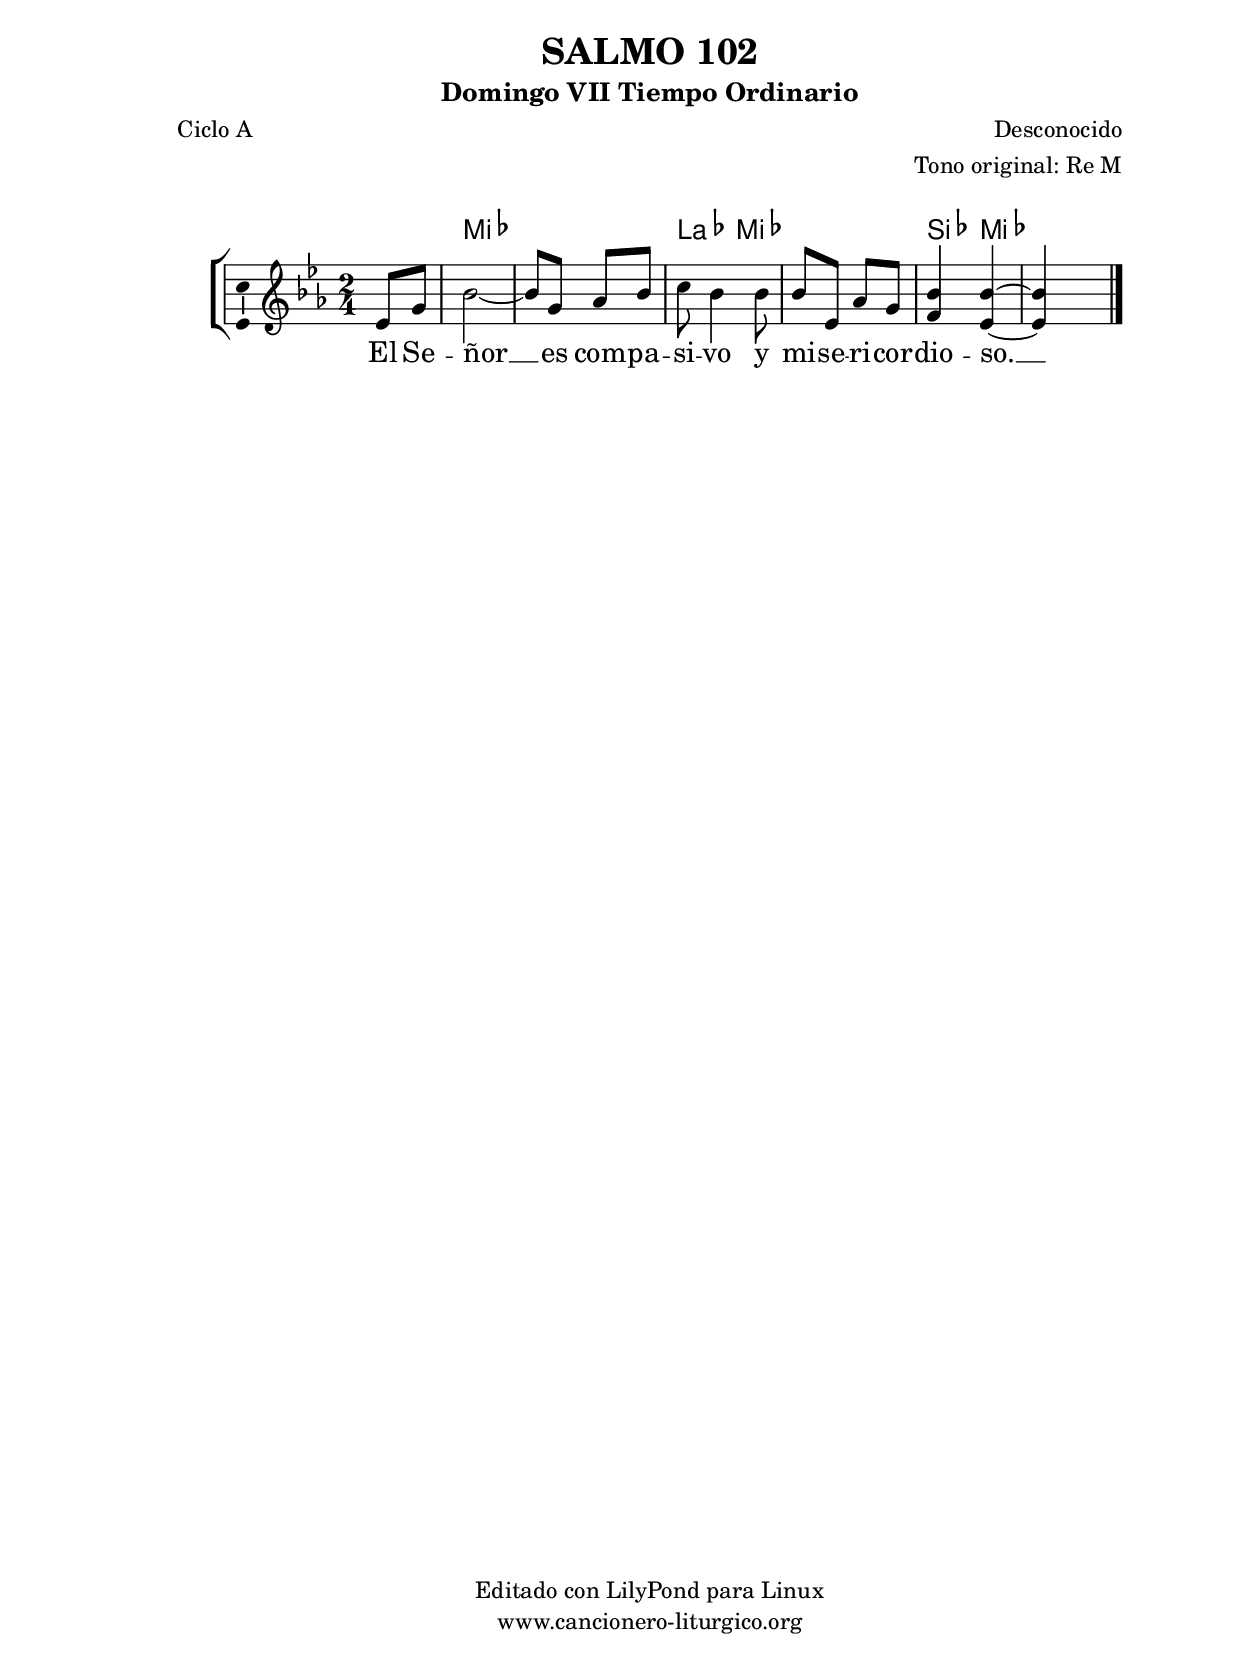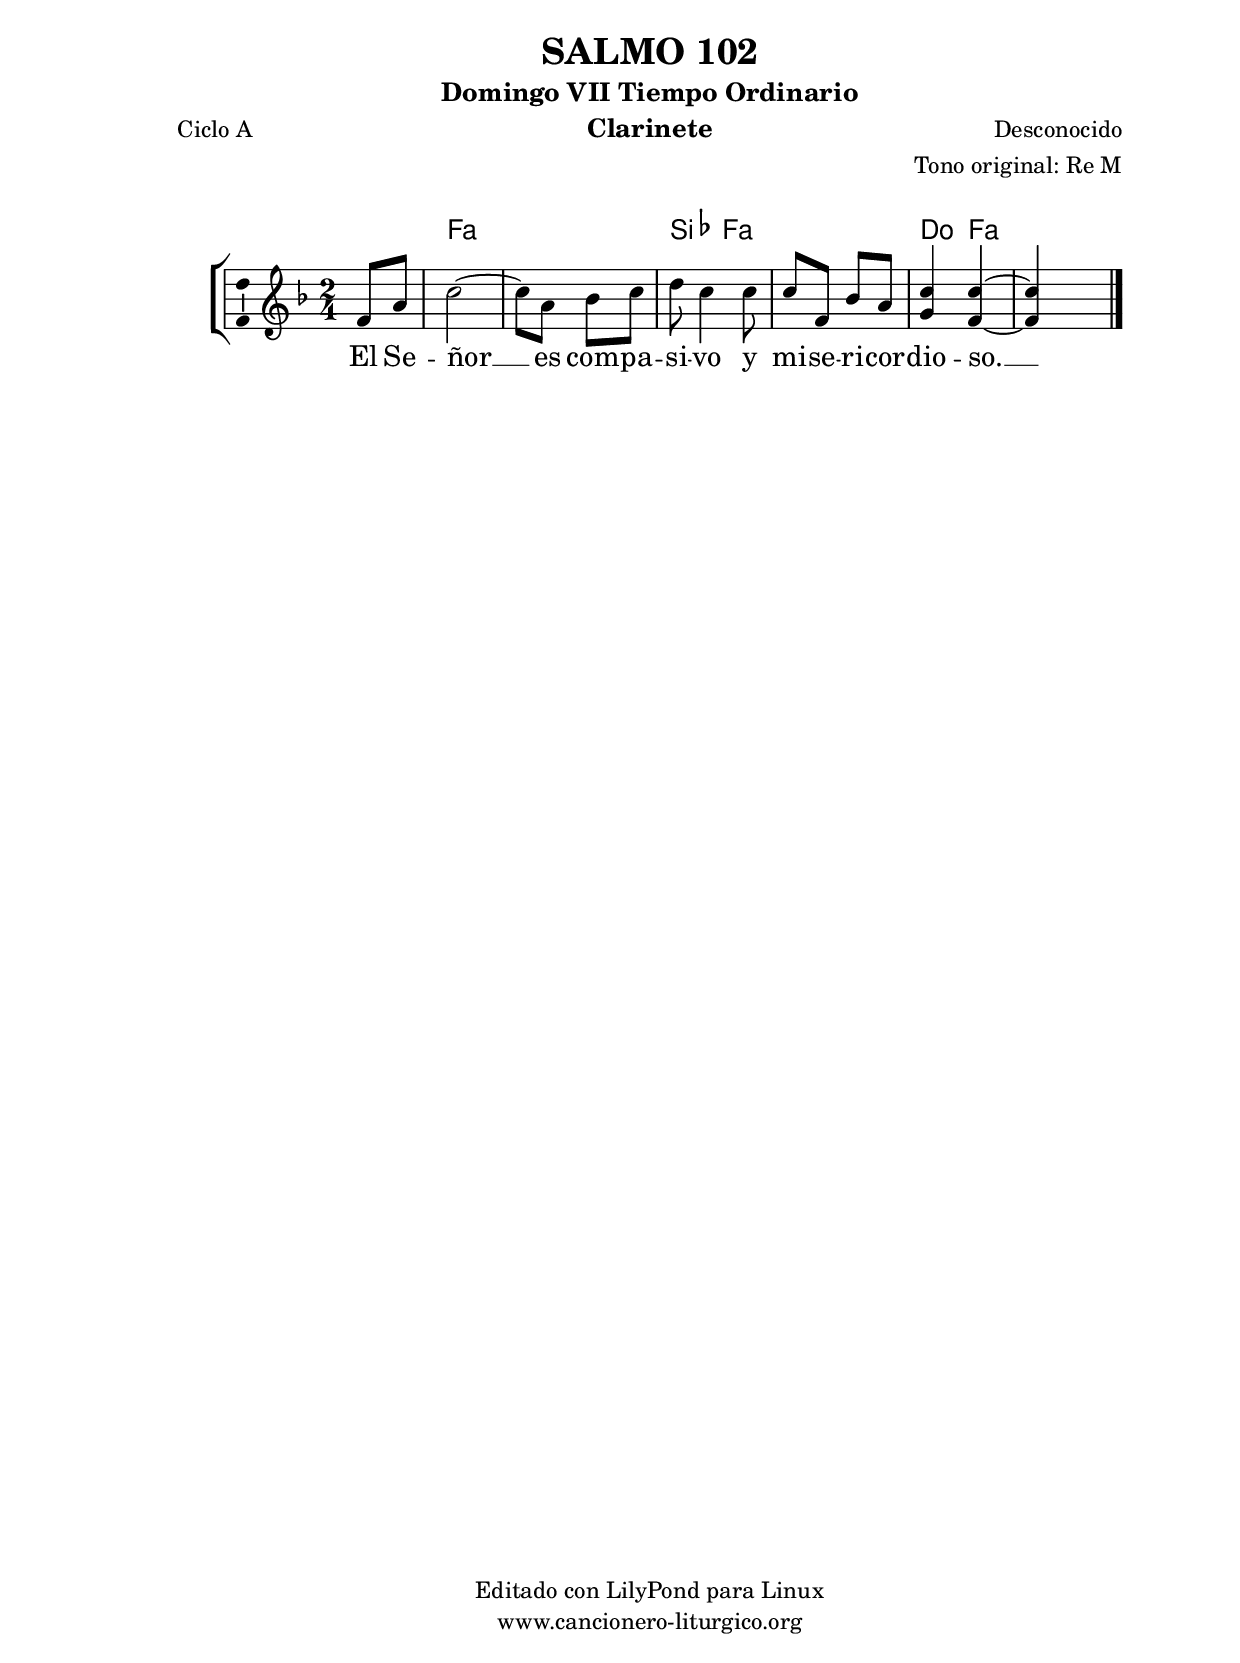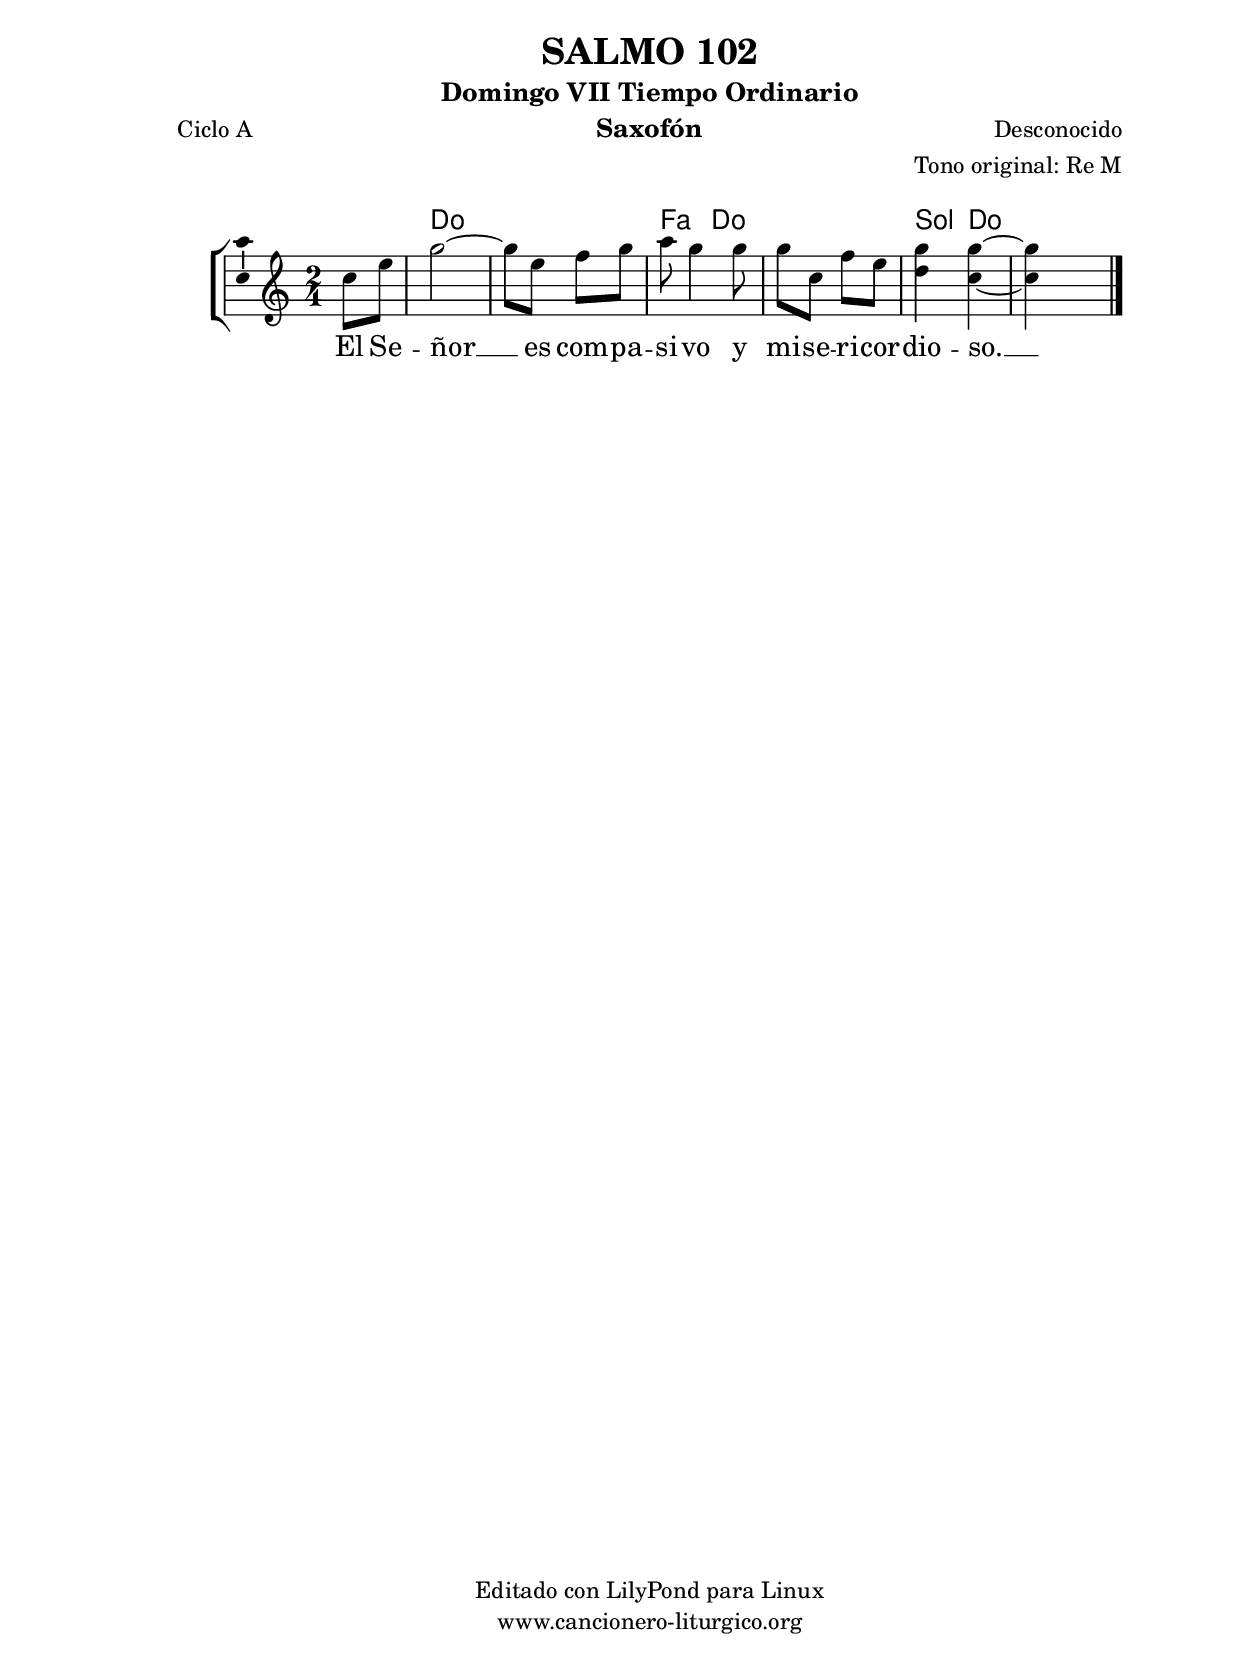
%
%para convertir .midi en .wav:
%timidity filename.midi -Ow -o finename.wav
%
%
%Para convertir de .wav a .mp3:
%lame -h -m j filename.wav
%
%
%para escuchar el midi:
%timidity nombrefichero.midi
%


%versión de lilypond para la que se ha escrito esta partitura:
\version "2.16.0"

	%Tamaño papel
	#(set-default-paper-size "a4")
	%Tamaño partitura
	#(set-global-staff-size 20)
	%No responde al pulsar sobre una nota
	#(ly:set-option 'point-and-click #f)

%parámetros del encabezamiento:
\header {
	title = "SALMO 102"
	subtitle = "Domingo VII Tiempo Ordinario"
	composer = "Desconocido"
	poet = "Ciclo A"
	meter = ""
	arranger = "Tono original: Re M"
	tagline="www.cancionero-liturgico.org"
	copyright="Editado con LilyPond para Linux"
	}

%parámetros asociados al papel:
\paper  {
	oddHeaderMarkup = \markup {\fill-line { \on-the-fly #not-first-page \fromproperty #'header:title \on-the-fly #not-first-page \fromproperty #'header:composer }}
	evenHeaderMarkup = \markup {\fill-line { \fromproperty #'header:composer \fromproperty #'header:title }}
	#(set-paper-size "a4")
	print-page-number = ##f
	first-page-number = 1
	print-first-page-number = ##f
%	head-separation = 3.0 \cm
	top-margin = 2.0 \cm
	bottom-margin = 0.5\cm
%%%	bottom-margin = -1.0\cm
	left-margin = 3.0 \cm
	line-width = 16.0 \cm 
	indent = 8\mm
	interscoreline = 2.\mm
	between-system-space = 15\mm
%	para que las partituras no llenen la hoja:
	ragged-bottom = ##t
%	idem para la última hoja:
	ragged-last-bottom = ##f
%	para que las partituras llenen el ancho del papel:
	ragged-last = ##f
	after-title-space = 2.5 \cm
%page-count=1
%system-count=8

	%Flexible Vertical Spacing
%	markup-markup-spacing =
%	#'((basic-distance . 15) (minimum-distance . 15) (padding . 3))
	markup-system-spacing =
	#'((basic-distance . 15) (minimum-distance . 15) (padding . 3))
	system-system-spacing =
	#'((basic-distance . 15) (minimum-distance . 15) (padding . 3))
	score-system-spacing =
	#'((basic-distance . 15) (minimum-distance . 15) (padding . 5))
%	top-system-spacing = % header
%	#'((basic-distance . 8) (minimum-distance . 0) (padding . 3))
%	top-markup-spacing =
%	#'((basic-distance . 20) (minimum-distance . 20) (padding . 3))
	last-bottom-spacing = % footer
	#'((basic-distance . 5) (minimum-distance . 5) (padding . 3))
%	score-markup-spacing =
%	#'((basic-distance . 16) (minimum-distance . 13) (padding . 3))

	}


%parámetros que afectan a toda la partitura:
global =  {
	%clave de sol (G):
	\clef G
	%armadura:
	\transpose d ees
	\key d \major
	\tempo 4=100
	\set Score.tempoHideNote = ##t
	}


acordes = {
	\italianChords
	\chordmode {
	\transpose d ees
{

s4
d2 s g4 d s2 a4 d s2

	}
	}
}

melodia = 
	\transpose d ees
{
	\relative c'{
	\time 2/4

\partial4 d8 fis
a2~
a8 fis g a
b8 a4 a8
a8 d, g fis
<a e>4 <a d,>~
<a d,>4 s4

	\bar "|."
	}
	}


texto = \lyricmode {
El Se -- ñor __ es com -- pa -- si -- vo
y mi -- se -- ri -- cor -- dio -- so. __
	}


acordesStaff = \context ChordNames = acordesStaff <<
	\set chordChanges = ##t
	\acordes
	>>


vozStaff = \context Voice = vozStaff
\with {\consists "Ambitus_engraver"}
<<
%	\set Staff.instrumentName = ""
%	\set Staff.shortInstrumentName = ""
%	\set Staff.midiInstrument = #"clarinet"
%	\set Staff.midiInstrument = #"cello"
%	\set Staff.midiInstrument = #"flute"
	\set Staff.midiInstrument = #"electric guitar (jazz)"
%	\set Staff.midiInstrument = #"english horn"
%	\set Staff.midiInstrument = #"violin"
%	\set Staff.midiInstrument = #"glockenspiel"
	\set Staff.midiMinimumVolume = #0.7
	\set Staff.midiMaximumVolume = #0.9
	\global
	\melodia
	>>


textoStaff = \context Lyrics = textoStaff <<
	\lyricsto vozStaff \texto
	>>

\book {
	\score {
		\context ChoirStaff {
			\override StaffGroup.SystemStartBracket #'collapse-height = #1
			\override Score.SystemStartBar #'collapse-height = #1
			<<
			\acordesStaff
			\vozStaff
			\textoStaff
			>>
			}
		\layout {
	    		\context {
				\Lyrics
				\override LyricText #'font-size = #2
				}
	   		 \context {
				\Score
				%fontSize = #3
				\override StaffSymbol #'staff-space = #(magstep +3)
				%\override Beam #'thickness = #0.55
				%\override SpacingSpanner #'spacing-increment = #1.0
				%\override Slur #'height-limit = #1.5
				}
			}
		}
	\score {
		\unfoldRepeats
		\context ChoirStaff {
			<<
			\acordesStaff
			\vozStaff
			>>
			}
		\midi {
	  		\context {
	  			\Score
				tempoWholesPerMinute = #(ly:make-moment 70 4)
				}
			}
		}
	}

%Partitura para clarinete
#(define output-suffix "C")
\book {
	\header{
		instrument = "Clarinete"
		}
	\score {
		\context ChoirStaff {
			\override StaffGroup.SystemStartBracket #'collapse-height = #1
			\override Score.SystemStartBar #'collapse-height = #1
\transpose c d
			<<
			\acordesStaff
			\vozStaff
			\textoStaff
			>>
			}
		\layout {
	    		\context {
				\Lyrics
				\override LyricText #'font-size = #2
				}
	   		 \context {
				\Score
				%fontSize = #3
				\override StaffSymbol #'staff-space = #(magstep +3)
				%\override Beam #'thickness = #0.55
				%\override SpacingSpanner #'spacing-increment = #1.0
				%\override Slur #'height-limit = #1.5
				}
			}
		}
	}

%Partitura para saxofón
#(define output-suffix "S")
\book {
	\header{
		instrument = "Saxofón"
		}
	\score {
		\context ChoirStaff {
			\override StaffGroup.SystemStartBracket #'collapse-height = #1
			\override Score.SystemStartBar #'collapse-height = #1
\transpose c a
			<<
			\acordesStaff
			\vozStaff
			\textoStaff
			>>
			}
		\layout {
	    		\context {
				\Lyrics
				\override LyricText #'font-size = #2
				}
	   		 \context {
				\Score
				%fontSize = #3
				\override StaffSymbol #'staff-space = #(magstep +3)
				%\override Beam #'thickness = #0.55
				%\override SpacingSpanner #'spacing-increment = #1.0
				%\override Slur #'height-limit = #1.5
				}
			}
		}
	}

